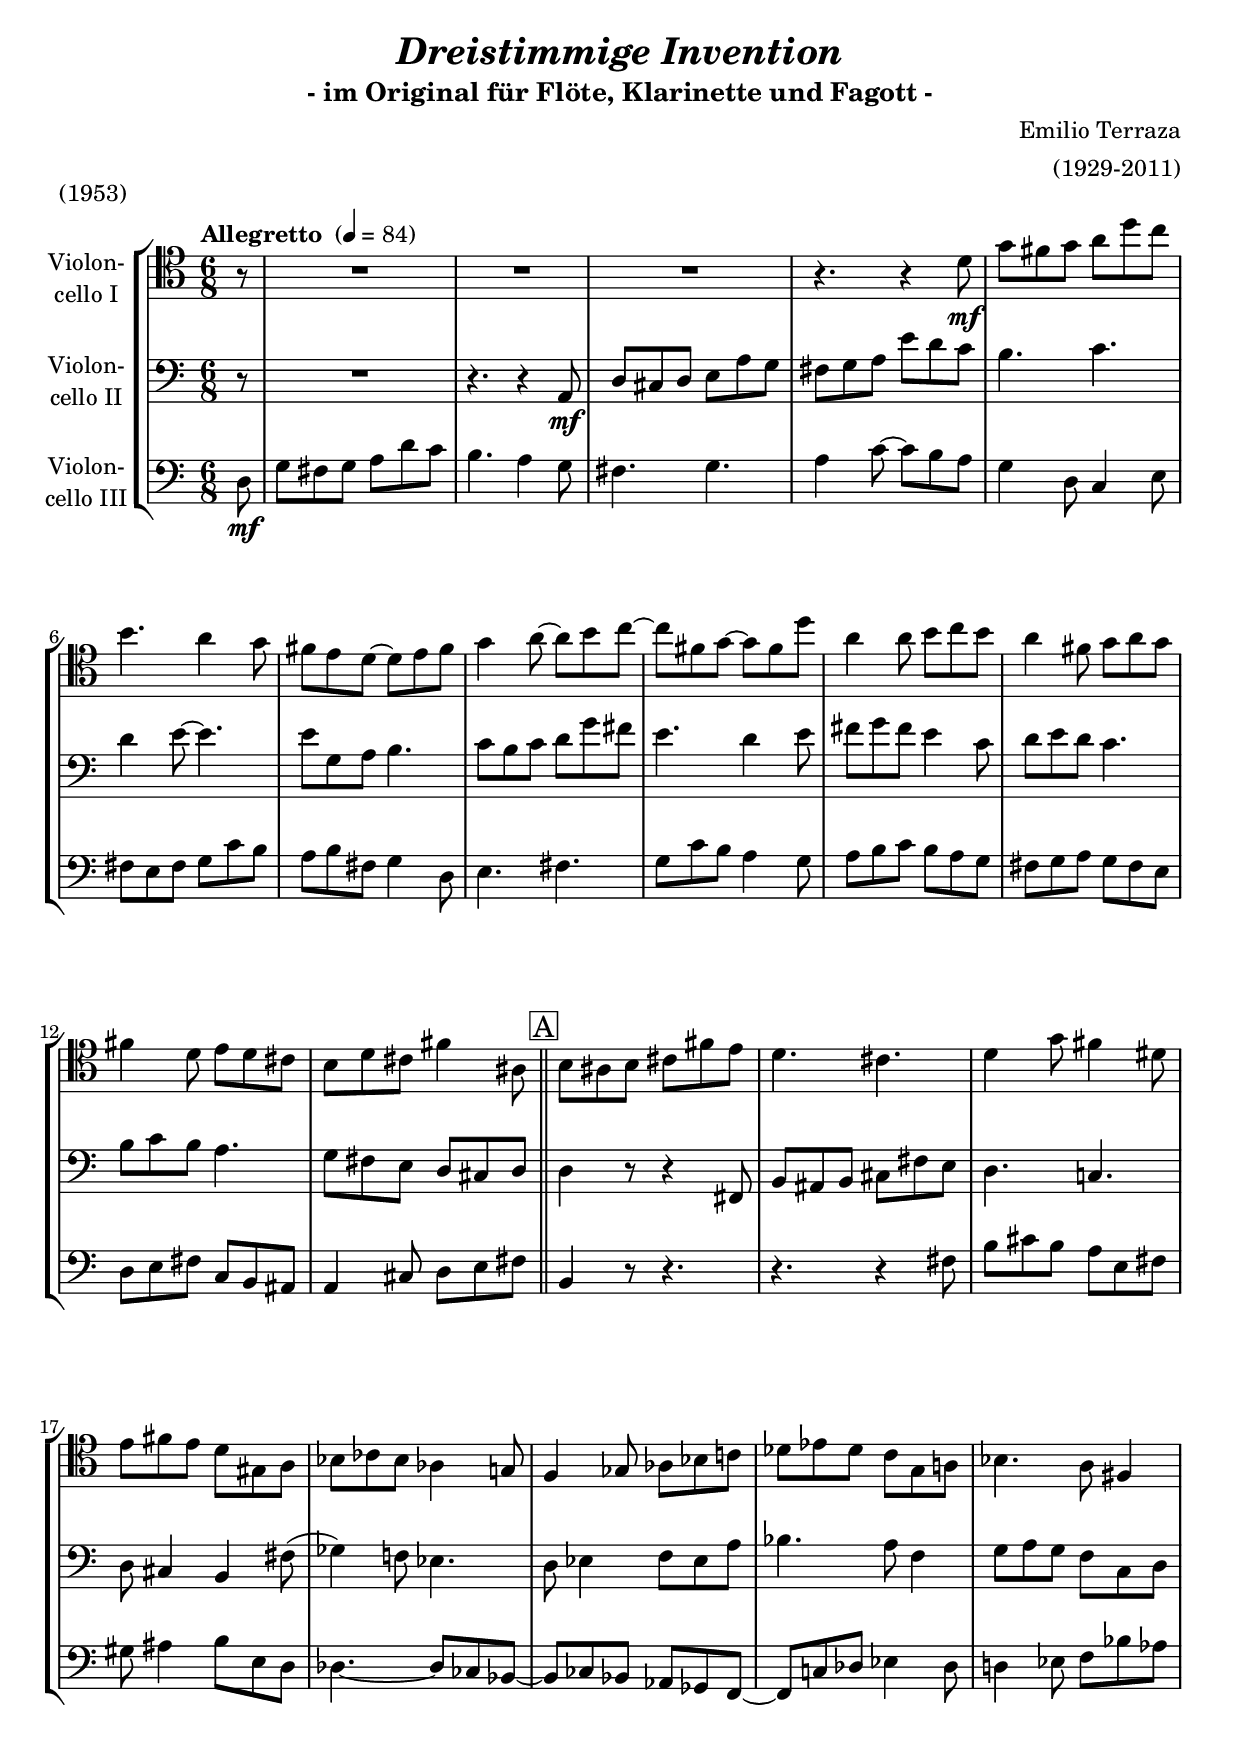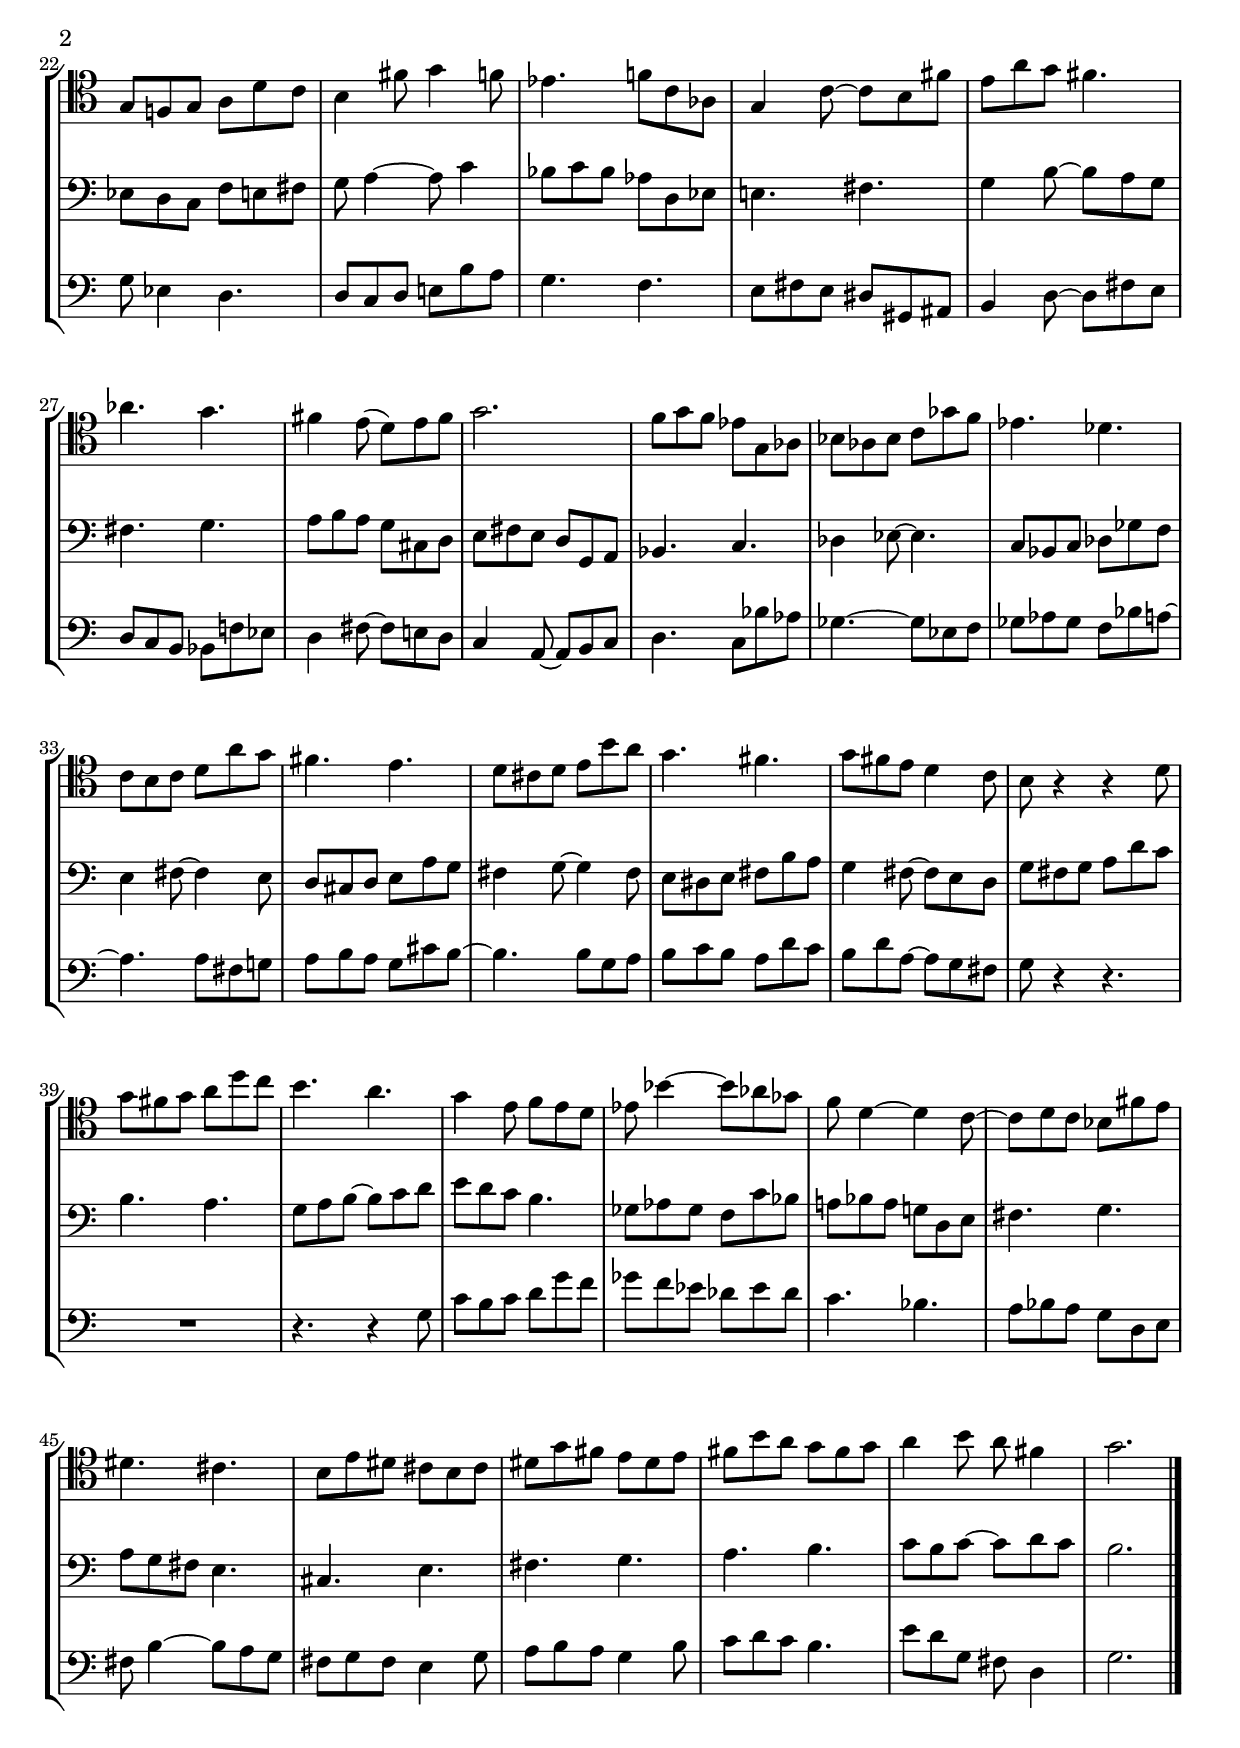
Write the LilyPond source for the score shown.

\version "2.14.2"
\include "deutsch.ly"

#(set-global-staff-size 20.4)

\header {
  title     = \markup \bold \italic "Dreistimmige Invention"
  subtitle  = "- im Original für Flöte, Klarinette und Fagott -"
  composer  = "Emilio Terraza"
  arranger  = "(1929-2011)"
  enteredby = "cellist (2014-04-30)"
  piece     = "(1953)"
}

voiceconsts = {
 \key c \major
 \clef "bass"
 %\numericTimeSignature
 \compressFullBarRests
 \time 6/8
 \tempo "Allegretto " 4=84
}

mihi = "clarinet"
milo = "bassoon"

boxa = { \bar "||" \mark \markup \box "A" }

va = \relative c'' {
   \voiceconsts
   \clef "tenor"

   \partial 8 r8
   R2.*3
   r4. r4 d8\mf
   g fis g a d c
   h4. a4 g8
   fis e d~ d e fis
   g4 a8~ a h c~

   c fis, g~ g fis d'
   a4 a8 h c h
   a4 fis8 g a g
   fis4 d8 e d cis
   h d cis fis4 ais,8 \boxa

   h ais h cis fis e
   d4. cis
   d4 g8 fis4 dis8
   e fis e d gis, a
   b ces b as4 g!8
   f4 ges8 as b c!

   des es des c g a!
   b4. a8 fis4
   g8 f! g a d c
   h4 fis'8 g4 f8
   es4. f!8 c as
   g4 c8~ c h fis'

   e a g fis4.
   as g
   fis4 e8( d) e fis
   g2.
   f8 g f es g, as
   b as b c ges' f
   es4. des

   c8 h c d a' g
   fis4. e
   d8 cis d e h' a
   g4. fis
   g8 fis e d4 c8
   h r4 r d8

   g fis g a d c
   h4. a
   g4 e8 f e d
   es b'4~ b8 as ges
   f d4~ d c8~
   c d c b fis' e

   dis4. cis
   h8 e dis cis h cis
   dis g fis e dis e
   fis h a g fis g
   a4 h8 a fis4
   g2. \bar "|."
}

vb = \relative c' {
   \voiceconsts

   \partial 8 r8
   R2.
   r4. r4 a8\mf
   d cis d e a g
   fis g a e' d c
   h4. c

   d4 e8~ e4.
   e8 g, a h4.
   c8 h c d g fis
   e4. d4 e8
   fis g fis e4 c8
   d e d c4.


   h8 c h a4.
   g8 fis e d cis d \boxa
   d4 r8 r4 fis,8
   h ais h cis fis e
   d4. c!

   d8 cis4 h fis'8(
   ges4) f!8 es4.
   d8 es4 f8 es a
   b4. a8 f4
   g8 a g f c d

   es d c f e fis
   g a4~ a8 c4
   b8 c b as d, es
   e!4. fis
   g4 h8~ h a g
   fis4. g

   a8 h a g cis, d
   e fis e d g, a
   b4. c
   des4 es8~ es4.
   c8 b c des ges f

   e4 fis8~ fis4 e8
   d cis d e a g
   fis4 g8~ g4 fis8
   e dis e fis h a
   g4 fis8~ fis e d
   g fis g a d c

   h4. a
   g8 a h~ h c d
   e d c h4.
   ges8 as ges f c' b
   a! b a g! d e
   fis4. g

   a8 g fis e4.
   cis e
   fis g
   a h
   c8 h c~ c d c
   h2. \bar "|."
}

vc = \relative c {
   \voiceconsts

   \partial 8 d8\mf
   g fis g a d c
   h4. a4 g8
   fis4. g
   a4 c8~ c h a
   g4 d8 c4 e8
   fis e fis g c h

   a h fis g4 d8
   e4. fis
   g8 c h a4 g8
   a h c h a g
   fis g a g fis e
   d e fis c h ais

   a4 cis8 d e fis \boxa
   h,4 r8 r4.
   r r4 fis'8
   h cis h a e fis
   gis ais4 h8 e, d
   des4.~ des8 ces b~

   b ces b as ges f~
   f c'! des es4 des8
   d!4 es8 f b as
   g es4 d4.
   d8 c d e! h' a
   g4. f

   e8 fis e dis gis, ais
   h4 d8~ d fis e
   d c h b f'! es
   d4 fis8~ fis e! d
   c4 a8~ a h c

   d4. c8 b' as
   ges4.~ ges8 es f
   ges as ges f b a~
   a4. a8 fis g!
   a h a g cis h~
   h4. h8 g a

   h c h a d c
   h d a~ a g fis
   g r4 r4.
   R2.
   r4. r4 g8
   c h c d g f

   ges f es des es des
   c4. b
   a8 b a g d e
   fis h4~ h8 a g

   fis g fis e4 g8
   a h a g4 h8
   c d c h4.
   e8 d g, fis d4
   g2. \bar "|."
}


music = \new StaffGroup <<
      \new Staff {
        \set Staff.midiInstrument = \milo
        \set Staff.instrumentName = \markup \center-column { "Violon-" "cello I" }
        \transpose c c, { \va }
      }

      \new Staff {
        \set Staff.midiInstrument = \milo
        \set Staff.instrumentName = \markup \center-column { "Violon-" "cello II" }
        \transpose c c, { \vb }
      }

      \new Staff {
        \set Staff.midiInstrument = \milo
        \set Staff.instrumentName = \markup \center-column { "Violon-" "cello III" }
        \transpose c c { \vc }
      }
>>

\book {
  \score {
   \music
    \layout {}
  }

  \score {
    \unfoldRepeats \music

    \midi {
      \context {
        \Score
      }
    }
  }
}
